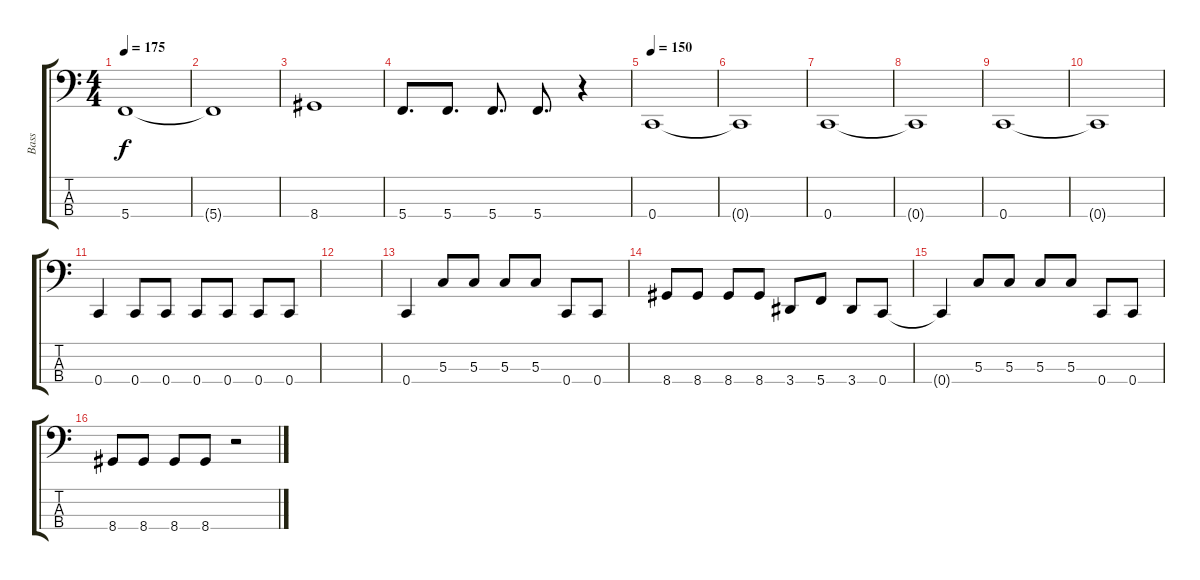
\track ("Bass" "Bass") {instrument electricbasspick}
\staff {score tabs}
\tuning (F2 C2 G1 C1) {hide}
\ts (4 4)
\tempo 175
\clef f4
\ks c
5.4.1{dy f} |
5.4{t}.1 |
8.4.1 |
5.4.8{d} 5.4.8{d} 5.4.8{d} 5.4.8{d} r.4 |
\tempo 150
0.4.1 |
0.4{t}.1 |
0.4.1 |
0.4{t}.1 |
0.4.1 |
0.4{t}.1 |
0.4.4 0.4.8 0.4.8 0.4.8 0.4.8 0.4.8 0.4.8 |
|
0.4.4 5.3.8 5.3.8 5.3.8 5.3.8 0.4.8 0.4.8 |
8.4.8 8.4.8 8.4.8 8.4.8 3.4.8 5.4.8 3.4.8 0.4.8 |
0.4{t}.4 5.3.8 5.3.8 5.3.8 5.3.8 0.4.8 0.4.8 |
8.4.8 8.4.8 8.4.8 8.4.8 r.2
